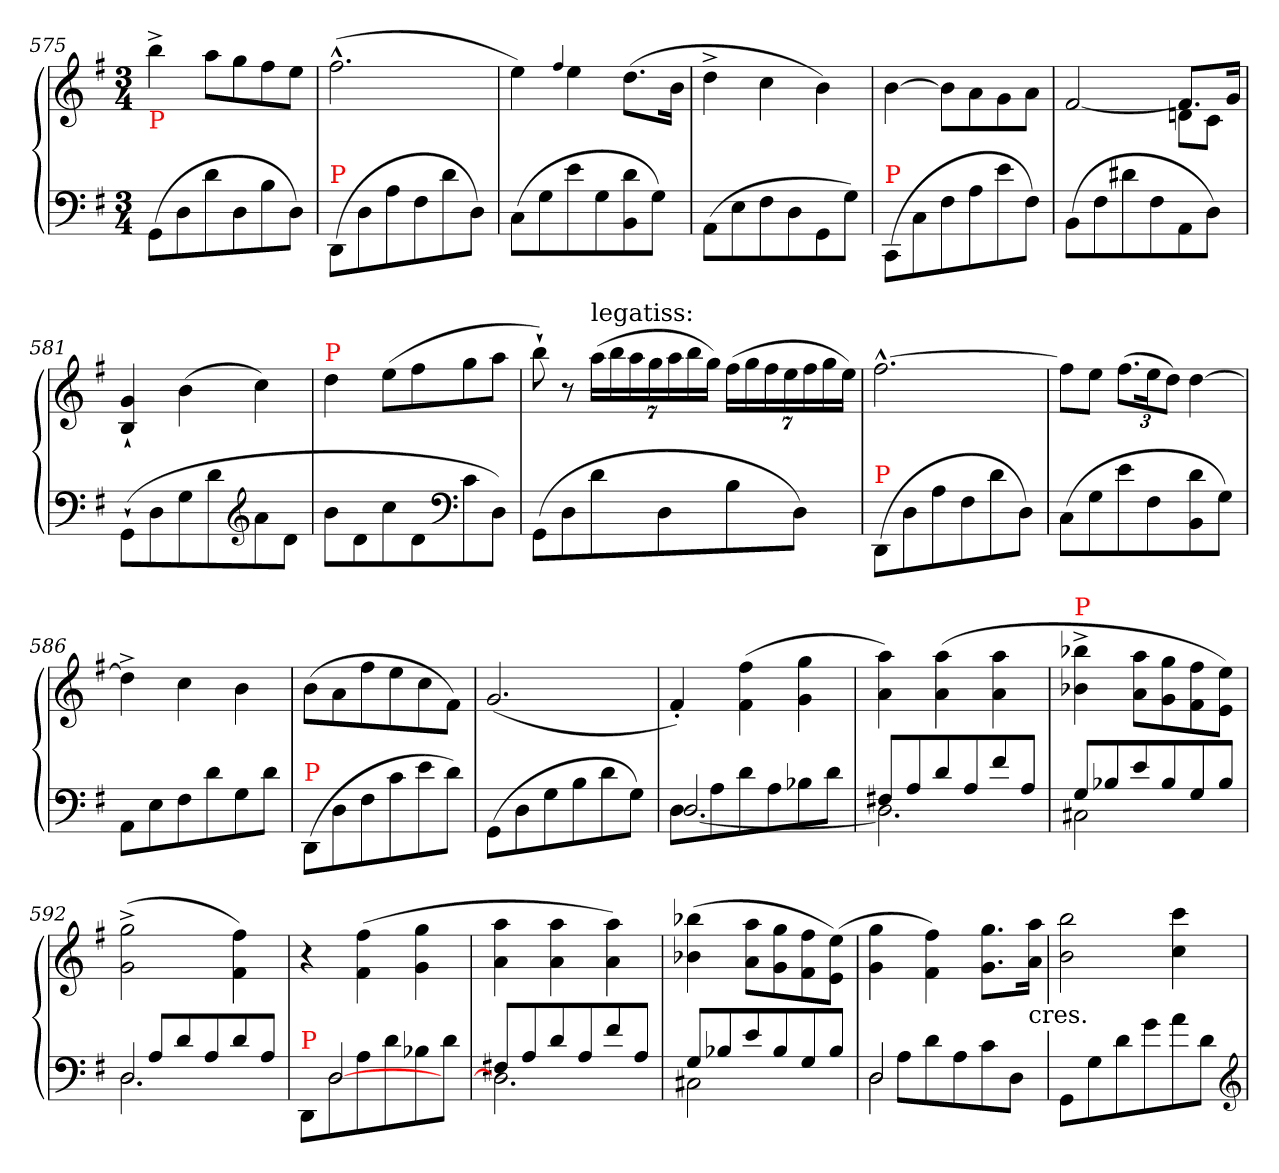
**kern	**kern
*part1	*part1
*staff2	*staff1
*clefF4	*clefG2
*k[f#]	*k[f#]
*M3/4	*M3/4
=575	=575
!	!LO:TX:b:color=red:t=P
(>8GGL	4bb^<
8D	.
8d	8aaL
8D	8gg
8B	8ff#
8DJ)	8eeJ
=576	=576
!LO:TX:a:color=red:t=P	!
(>8DDL	(>2.ff#^^>
8D	.
8A	.
8F#	.
8d	.
8DJ)	.
=577	=577
(>8CL	4ee)
8G	.
.	4qqff#/
8e	4ee
8G	.
8d 8BB	(>8.ddL
8GJ)	.
.	16bJk
=578	=578
(>8AA\L	4dd^<
8E	.
8F#	4cc
8D	.
8GG	4b)
8GJ)	.
=579	=579
!LO:TX:a:color=red:t=P	!
(>8CCL	[4b
8C	.
8F#	8b\L]
8A	8a
8e	8g
8F#J)	8aJ
=580	=580
*	*^
(>8BBL	[2f#	2ryy
8F#	.	.
8d#X	.	.
8F#	.	.
8AA	8.f#L]	8dnL
8DJ)	.	8cJ
.	16gJk	.
*	*v	*v
=581	=581
(>8GG`>L	4g`< 4B`<
8D	.
8G	(>4b
8d	.
*clefG2	*
8a	4cc)
8dJ	.
=582	=582
!	!LO:TX:a:color=red:t=P
8b\L	4dd
8d	.
8cc	(>8eeL
8d	8ff#
*clefF4	*
8c	8gg
8DJ)	8aaJ
=583	=583
(>8GGL	8bb`>)
8D	8r
*	*Xbrackettup
!	!LO:TX:a:t=legatiss&colon;
8d	(>28aaLL
.	28bb
.	28aa
.	28gg
8D	.
.	28aa
.	28bb
.	28ggJJ)
8B	(>28ff#LL
.	28gg
.	28ff#
.	28ee
8DJ)	.
.	28ff#
.	28gg
.	28eeJJ)
=584	=584
!LO:TX:a:color=red:t=P	!
(>8DDL	[2.ff#^^>
8D	.
8A	.
8F#	.
8d	.
8DJ)	.
=585	=585
(>8CL	8ff#L]
8G	8eeJ
8e	(>12.ff#L
8F#	24eek
.	12ddJ)
8d 8BB	[4dd
8GJ)	.
=586	=586
8AAL	4dd^<]
8E	.
8F#	4cc
8d	.
8G	4b
8dJ	.
=587	=587
!LO:TX:a:color=red:t=P	!
(>8DDL	(>8bL
8D	8a
8F#	8ff#
8c	8ee
8e	8cc
8dJ)	8f#J)
=588	=588
(>8GGL	(<2.g
8D	.
8G	.
8B	.
8d	.
8GJ)	.
=589	=589
*^	*
8D\L	[2.D/	4f#'<)
8A	.	.
8d	.	(>4ff# 4f#
8A	.	.
8B-X	.	4gg 4g
8dJ	.	.
=590	=590	=590
8F#XL	2.D]	4aa 4a)
8A	.	.
8d	.	(>4aa 4a
8A	.	.
8f#	.	4aa 4a
8AJ	.	.
=591	=591	=591
!	!	!LO:TX:a:color=red:t=P
8GL	2C#X	4bb-X^> 4b-X^>
8B-X	.	.
8e	.	8aa 8aL
8B-	.	8gg 8g
8G	4ryy	8ff# 8f#
8B-J	.	8ee 8eJ)
=592	=592	=592
!LO:N:vis=2.	!	!
8D\	2.D/	(>2gg^> 2g^>
8AL	.	.
8d	.	.
8A	.	.
8d	.	4ff# 4f#)
8AJ	.	.
=593	=593	=593
!LO:TX:a:color=red:t=P	!	!
8ryy	8DD\L	4r
!	!LO:N:vis=2	!
[2D/	8D	.
.	8A	(>4ff# 4f#
.	8d	.
.	8B-X	4gg 4g
8ryy	8dJ	.
=594	=594	=594
8F#XL	2.D]	4aa 4a
8A	.	.
8d	.	4aa 4a
8A	.	.
8f#	.	4aa 4a)
8AJ	.	.
=595	=595	=595
8GL	2C#X	(>4bb-X 4b-X
8B-X	.	.
8e	.	8aa 8aL
8B-	.	8gg 8g
8G	4ryy	8ff# 8f#
8B-J	.	(>8ee 8eJ)
=596	=596	=596
!	!LO:N:vis=2	!
2D/	8D\	4gg 4g
.	8AL	.
.	8d	4ff# 4f#)
.	8A	.
4ryy	8c	8.gg 8.gL
.	8DJ	.
!	!	!LO:TX:c:t=cres.
.	.	16aa 16aJk
*v	*v	*
=597	=597
8GGL	2bb 2b
8G	.
8d	.
8g	.
8a	4ccc 4cc
8dJ	.
*clefG2	*
=	=
*-	*-
